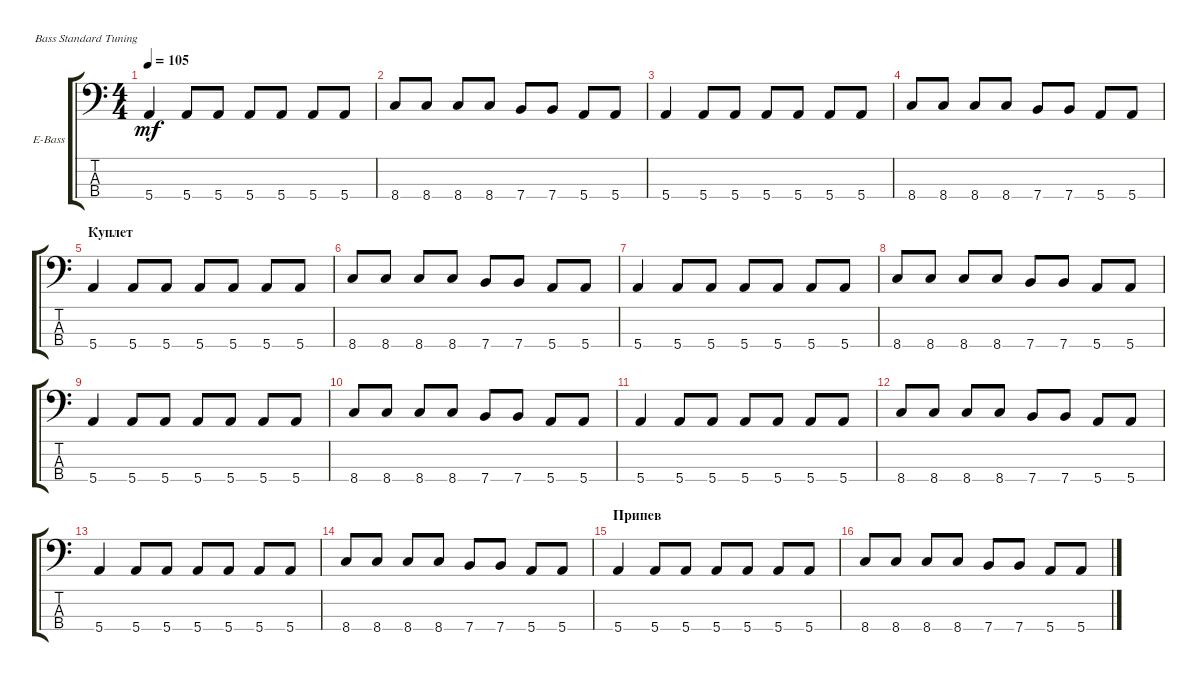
\defaultSystemsLayout 4
\bracketExtendMode groupsimilarinstruments
\firstSystemTrackNameOrientation horizontal
\otherSystemsTrackNameOrientation horizontal
\track ("А. Андреев" "E-Bass") {instrument electricbassfinger}
\staff {score tabs}
\tuning (G2 D2 A1 E1)
\ts (4 4)
\tempo 105
\clef f4
\ks c
5.4.4{dy mf} 5.4.8 5.4.8 5.4.8 5.4.8 5.4.8 5.4.8 |
8.4.8 8.4.8 8.4.8 8.4.8 7.4.8 7.4.8 5.4.8 5.4.8 |
5.4.4 5.4.8 5.4.8 5.4.8 5.4.8 5.4.8 5.4.8 |
8.4.8 8.4.8 8.4.8 8.4.8 7.4.8 7.4.8 5.4.8 5.4.8 |
\section ("" "Куплет")
5.4.4 5.4.8 5.4.8 5.4.8 5.4.8 5.4.8 5.4.8 |
8.4.8 8.4.8 8.4.8 8.4.8 7.4.8 7.4.8 5.4.8 5.4.8 |
5.4.4 5.4.8 5.4.8 5.4.8 5.4.8 5.4.8 5.4.8 |
8.4.8 8.4.8 8.4.8 8.4.8 7.4.8 7.4.8 5.4.8 5.4.8 |
5.4.4 5.4.8 5.4.8 5.4.8 5.4.8 5.4.8 5.4.8 |
8.4.8 8.4.8 8.4.8 8.4.8 7.4.8 7.4.8 5.4.8 5.4.8 |
5.4.4 5.4.8 5.4.8 5.4.8 5.4.8 5.4.8 5.4.8 |
8.4.8 8.4.8 8.4.8 8.4.8 7.4.8 7.4.8 5.4.8 5.4.8 |
5.4.4 5.4.8 5.4.8 5.4.8 5.4.8 5.4.8 5.4.8 |
8.4.8 8.4.8 8.4.8 8.4.8 7.4.8 7.4.8 5.4.8 5.4.8 |
\section ("" "Припев")
5.4.4 5.4.8 5.4.8 5.4.8 5.4.8 5.4.8 5.4.8 |
8.4.8 8.4.8 8.4.8 8.4.8 7.4.8 7.4.8 5.4.8 5.4.8
